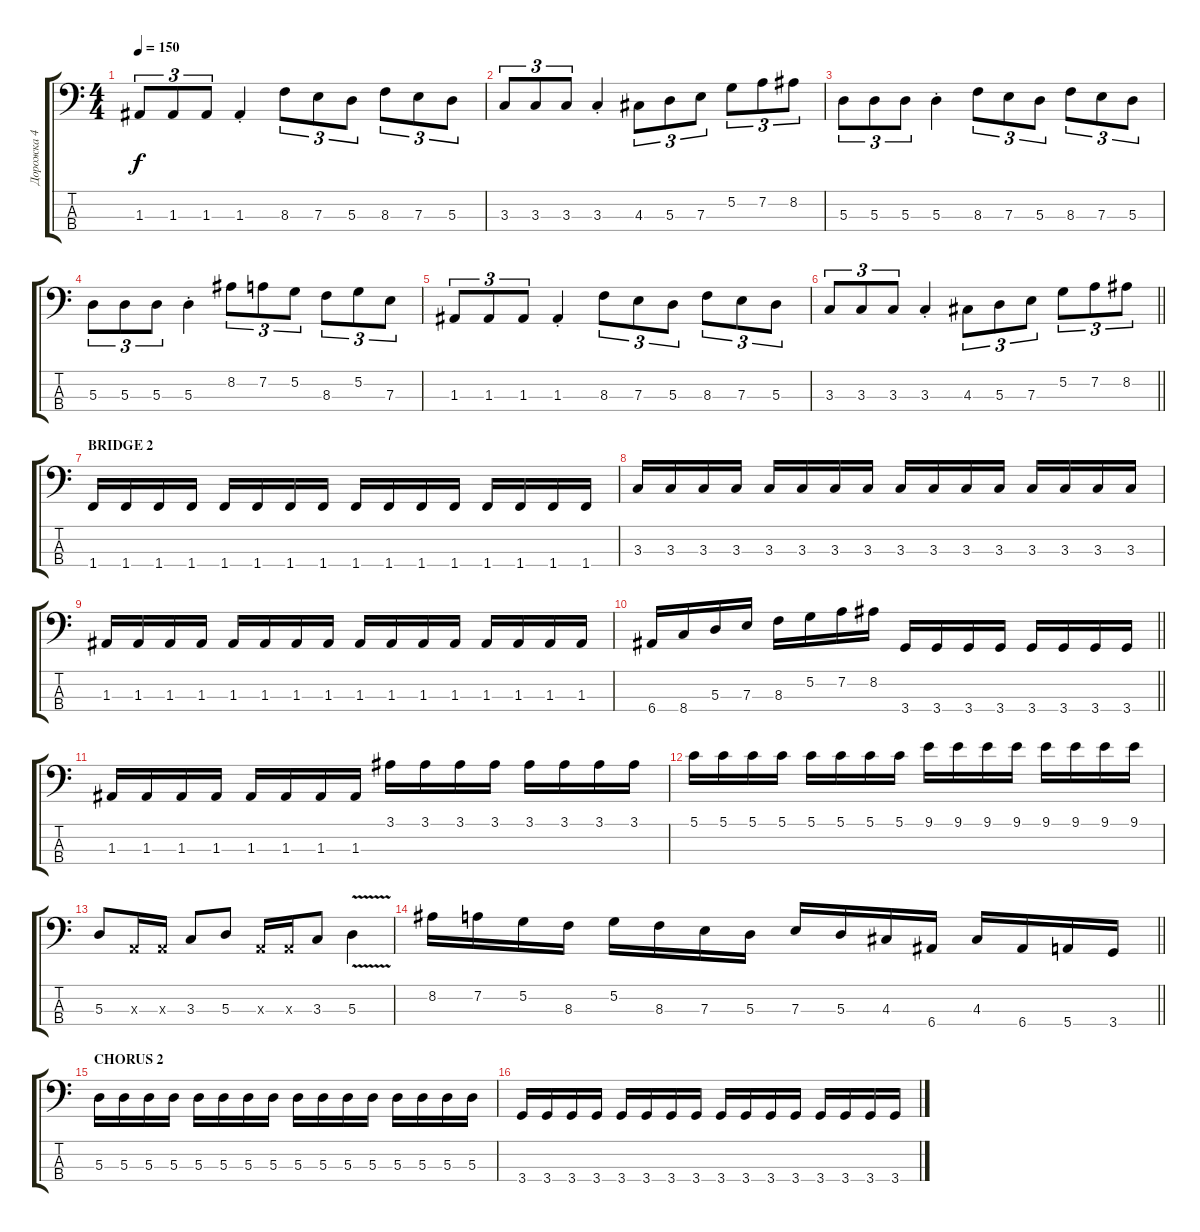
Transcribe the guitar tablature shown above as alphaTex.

\track ("Дорожка 4" "Дорожка 4") {instrument electricbassfinger}
\staff {score tabs}
\tuning (G2 D2 A1 E1) {hide}
\ts (4 4)
\tempo 150
\clef f4
\ks c
1.3.8{tu (3 2) dy f} 1.3.8{tu (3 2)} 1.3.8{tu (3 2)} 1.3{st}.4 8.3.8{tu (3 2)} 7.3.8{tu (3 2)} 5.3.8{tu (3 2)} 8.3.8{tu (3 2)} 7.3.8{tu (3 2)} 5.3.8{tu (3 2)} |
3.3.8{tu (3 2)} 3.3.8{tu (3 2)} 3.3.8{tu (3 2)} 3.3{st}.4 4.3.8{tu (3 2)} 5.3.8{tu (3 2)} 7.3.8{tu (3 2)} 5.2.8{tu (3 2)} 7.2.8{tu (3 2)} 8.2.8{tu (3 2)} |
5.3.8{tu (3 2)} 5.3.8{tu (3 2)} 5.3.8{tu (3 2)} 5.3{st}.4 8.3.8{tu (3 2)} 7.3.8{tu (3 2)} 5.3.8{tu (3 2)} 8.3.8{tu (3 2)} 7.3.8{tu (3 2)} 5.3.8{tu (3 2)} |
5.3.8{tu (3 2)} 5.3.8{tu (3 2)} 5.3.8{tu (3 2)} 5.3{st}.4 8.2.8{tu (3 2)} 7.2.8{tu (3 2)} 5.2.8{tu (3 2)} 8.3.8{tu (3 2)} 5.2.8{tu (3 2)} 7.3.8{tu (3 2)} |
1.3.8{tu (3 2)} 1.3.8{tu (3 2)} 1.3.8{tu (3 2)} 1.3{st}.4 8.3.8{tu (3 2)} 7.3.8{tu (3 2)} 5.3.8{tu (3 2)} 8.3.8{tu (3 2)} 7.3.8{tu (3 2)} 5.3.8{tu (3 2)} |
\barLineRight lightlight
3.3.8{tu (3 2)} 3.3.8{tu (3 2)} 3.3.8{tu (3 2)} 3.3{st}.4 4.3.8{tu (3 2)} 5.3.8{tu (3 2)} 7.3.8{tu (3 2)} 5.2.8{tu (3 2)} 7.2.8{tu (3 2)} 8.2.8{tu (3 2)} |
\section ("" "BRIDGE 2")
1.4.16 1.4.16 1.4.16 1.4.16 1.4.16 1.4.16 1.4.16 1.4.16 1.4.16 1.4.16 1.4.16 1.4.16 1.4.16 1.4.16 1.4.16 1.4.16 |
3.3.16 3.3.16 3.3.16 3.3.16 3.3.16 3.3.16 3.3.16 3.3.16 3.3.16 3.3.16 3.3.16 3.3.16 3.3.16 3.3.16 3.3.16 3.3.16 |
1.3.16 1.3.16 1.3.16 1.3.16 1.3.16 1.3.16 1.3.16 1.3.16 1.3.16 1.3.16 1.3.16 1.3.16 1.3.16 1.3.16 1.3.16 1.3.16 |
\barLineRight lightlight
6.4.16 8.4.16 5.3.16 7.3.16 8.3.16 5.2.16 7.2.16 8.2.16 3.4.16 3.4.16 3.4.16 3.4.16 3.4.16 3.4.16 3.4.16 3.4.16 |
1.3.16 1.3.16 1.3.16 1.3.16 1.3.16 1.3.16 1.3.16 1.3.16 3.1.16 3.1.16 3.1.16 3.1.16 3.1.16 3.1.16 3.1.16 3.1.16 |
5.1.16 5.1.16 5.1.16 5.1.16 5.1.16 5.1.16 5.1.16 5.1.16 9.1.16 9.1.16 9.1.16 9.1.16 9.1.16 9.1.16 9.1.16 9.1.16 |
5.3.8 0.3{x}.16 0.3{x}.16 3.3.8 5.3.8 0.3{x}.16 0.3{x}.16 3.3.8 5.3{v}.4 |
\barLineRight lightlight
8.2.16 7.2.16 5.2.16 8.3.16 5.2.16 8.3.16 7.3.16 5.3.16 7.3.16 5.3.16 4.3.16 6.4.16 4.3.16 6.4.16 5.4.16 3.4.16 |
\section ("" "CHORUS 2")
5.3.16 5.3.16 5.3.16 5.3.16 5.3.16 5.3.16 5.3.16 5.3.16 5.3.16 5.3.16 5.3.16 5.3.16 5.3.16 5.3.16 5.3.16 5.3.16 |
3.4.16 3.4.16 3.4.16 3.4.16 3.4.16 3.4.16 3.4.16 3.4.16 3.4.16 3.4.16 3.4.16 3.4.16 3.4.16 3.4.16 3.4.16 3.4.16
